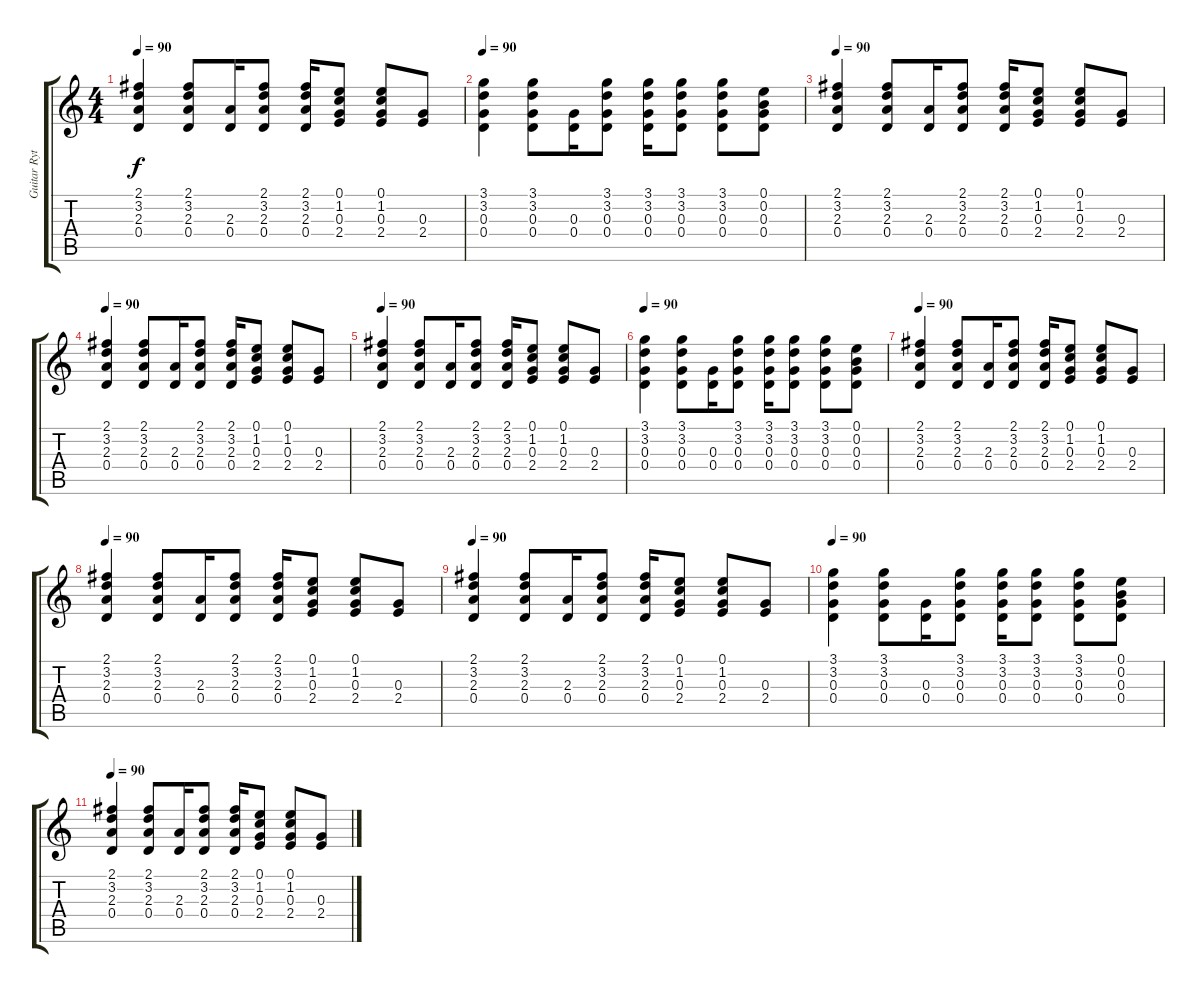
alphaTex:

\track ("Guitar Rythm (pan -8)" "Guitar Ryt") {instrument acousticguitarsteel}
\staff {score tabs}
\tuning (E4 B3 G3 D3 A2 E2) {hide}
\ts (4 4)
\tempo 90
\clef g2
\ks c
(2.1 3.2 2.3 0.4).4{dy f} (2.1 3.2 2.3 0.4).8 (2.3 0.4).16 (2.1 3.2 2.3 0.4).8 (2.1 3.2 2.3 0.4).16 (0.1 1.2 0.3 2.4).8 (0.1 1.2 0.3 2.4).8 (0.3 2.4).8 |
\tempo 90
(3.1 3.2 0.3 0.4).4 (3.1 3.2 0.3 0.4).8 (0.3 0.4).16 (3.1 3.2 0.3 0.4).8 (3.1 3.2 0.3 0.4).16 (3.1 3.2 0.3 0.4).8 (3.1 3.2 0.3 0.4).8 (0.1 0.2 0.3 0.4).8 |
\tempo 90
(2.1 3.2 2.3 0.4).4 (2.1 3.2 2.3 0.4).8 (2.3 0.4).16 (2.1 3.2 2.3 0.4).8 (2.1 3.2 2.3 0.4).16 (0.1 1.2 0.3 2.4).8 (0.1 1.2 0.3 2.4).8 (0.3 2.4).8 |
\tempo 90
(2.1 3.2 2.3 0.4).4{volume 6} (2.1 3.2 2.3 0.4).8 (2.3 0.4).16 (2.1 3.2 2.3 0.4).8 (2.1 3.2 2.3 0.4).16 (0.1 1.2 0.3 2.4).8 (0.1 1.2 0.3 2.4).8 (0.3 2.4).8 |
\tempo 90
(2.1 3.2 2.3 0.4).4 (2.1 3.2 2.3 0.4).8 (2.3 0.4).16 (2.1 3.2 2.3 0.4).8 (2.1 3.2 2.3 0.4).16 (0.1 1.2 0.3 2.4).8 (0.1 1.2 0.3 2.4).8 (0.3 2.4).8 |
\tempo 90
(3.1 3.2 0.3 0.4).4{volume 4} (3.1 3.2 0.3 0.4).8 (0.3 0.4).16 (3.1 3.2 0.3 0.4).8 (3.1 3.2 0.3 0.4).16 (3.1 3.2 0.3 0.4).8 (3.1 3.2 0.3 0.4).8 (0.1 0.2 0.3 0.4).8 |
\tempo 90
(2.1 3.2 2.3 0.4).4 (2.1 3.2 2.3 0.4).8 (2.3 0.4).16 (2.1 3.2 2.3 0.4).8 (2.1 3.2 2.3 0.4).16 (0.1 1.2 0.3 2.4).8 (0.1 1.2 0.3 2.4).8 (0.3 2.4).8 |
\tempo 90
(2.1 3.2 2.3 0.4).4{volume 2} (2.1 3.2 2.3 0.4).8 (2.3 0.4).16 (2.1 3.2 2.3 0.4).8 (2.1 3.2 2.3 0.4).16 (0.1 1.2 0.3 2.4).8 (0.1 1.2 0.3 2.4).8 (0.3 2.4).8 |
\tempo 90
(2.1 3.2 2.3 0.4).4 (2.1 3.2 2.3 0.4).8 (2.3 0.4).16 (2.1 3.2 2.3 0.4).8 (2.1 3.2 2.3 0.4).16 (0.1 1.2 0.3 2.4).8 (0.1 1.2 0.3 2.4).8 (0.3 2.4).8 |
\tempo 90
(3.1 3.2 0.3 0.4).4{volume 0} (3.1 3.2 0.3 0.4).8 (0.3 0.4).16 (3.1 3.2 0.3 0.4).8 (3.1 3.2 0.3 0.4).16 (3.1 3.2 0.3 0.4).8 (3.1 3.2 0.3 0.4).8 (0.1 0.2 0.3 0.4).8 |
\tempo 90
(2.1 3.2 2.3 0.4).4 (2.1 3.2 2.3 0.4).8 (2.3 0.4).16 (2.1 3.2 2.3 0.4).8 (2.1 3.2 2.3 0.4).16 (0.1 1.2 0.3 2.4).8 (0.1 1.2 0.3 2.4).8 (0.3 2.4).8
